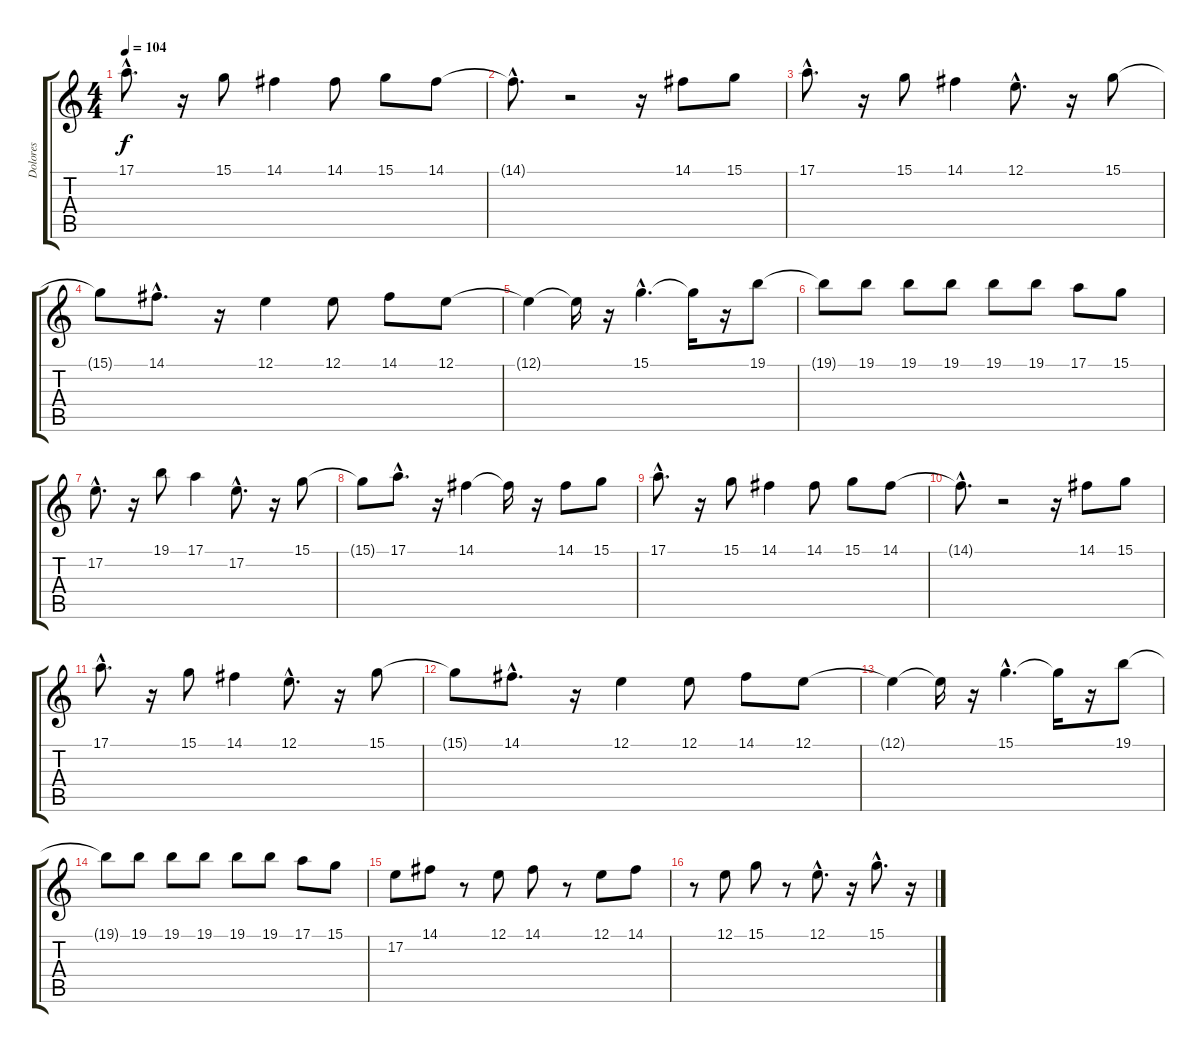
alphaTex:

\track ("Dolores" "Dolores") {instrument pad3polysynth}
\staff {score tabs}
\tuning (E4 B3 G3 D3 A2 E2) {hide}
\ts (4 4)
\tempo 104
\clef g2
\ks c
17.1{hac}.8{d dy f} r.16 15.1.8 14.1.4 14.1.8 15.1.8 14.1.8 |
14.1{hac t}.8{d} r.2 r.16 14.1.8 15.1.8 |
17.1{hac}.8{d} r.16 15.1.8 14.1.4 12.1{hac}.8{d} r.16 15.1.8 |
15.1{t}.8 14.1{hac}.8{d} r.16 12.1.4 12.1.8 14.1.8 12.1.8 |
12.1{t}.4 12.1{t}.16 r.16 15.1{hac}.4{d} 15.1{t}.16 r.16 19.1.8 |
19.1{t}.8 19.1.8 19.1.8 19.1.8 19.1.8 19.1.8 17.1.8 15.1.8 |
17.2{hac}.8{d} r.16 19.1.8 17.1.4 17.2{hac}.8{d} r.16 15.1.8 |
15.1{t}.8 17.1{hac}.8{d} r.16 14.1.4 14.1{t}.16 r.16 14.1.8 15.1.8 |
17.1{hac}.8{d} r.16 15.1.8 14.1.4 14.1.8 15.1.8 14.1.8 |
14.1{hac t}.8{d} r.2 r.16 14.1.8 15.1.8 |
17.1{hac}.8{d} r.16 15.1.8 14.1.4 12.1{hac}.8{d} r.16 15.1.8 |
15.1{t}.8 14.1{hac}.8{d} r.16 12.1.4 12.1.8 14.1.8 12.1.8 |
12.1{t}.4 12.1{t}.16 r.16 15.1{hac}.4{d} 15.1{t}.16 r.16 19.1.8 |
19.1{t}.8 19.1.8 19.1.8 19.1.8 19.1.8 19.1.8 17.1.8 15.1.8 |
17.2.8 14.1.8 r.8 12.1.8 14.1.8 r.8 12.1.8 14.1.8 |
r.8 12.1.8 15.1.8 r.8 12.1{hac}.8{d} r.16 15.1{hac}.8{d} r.16
